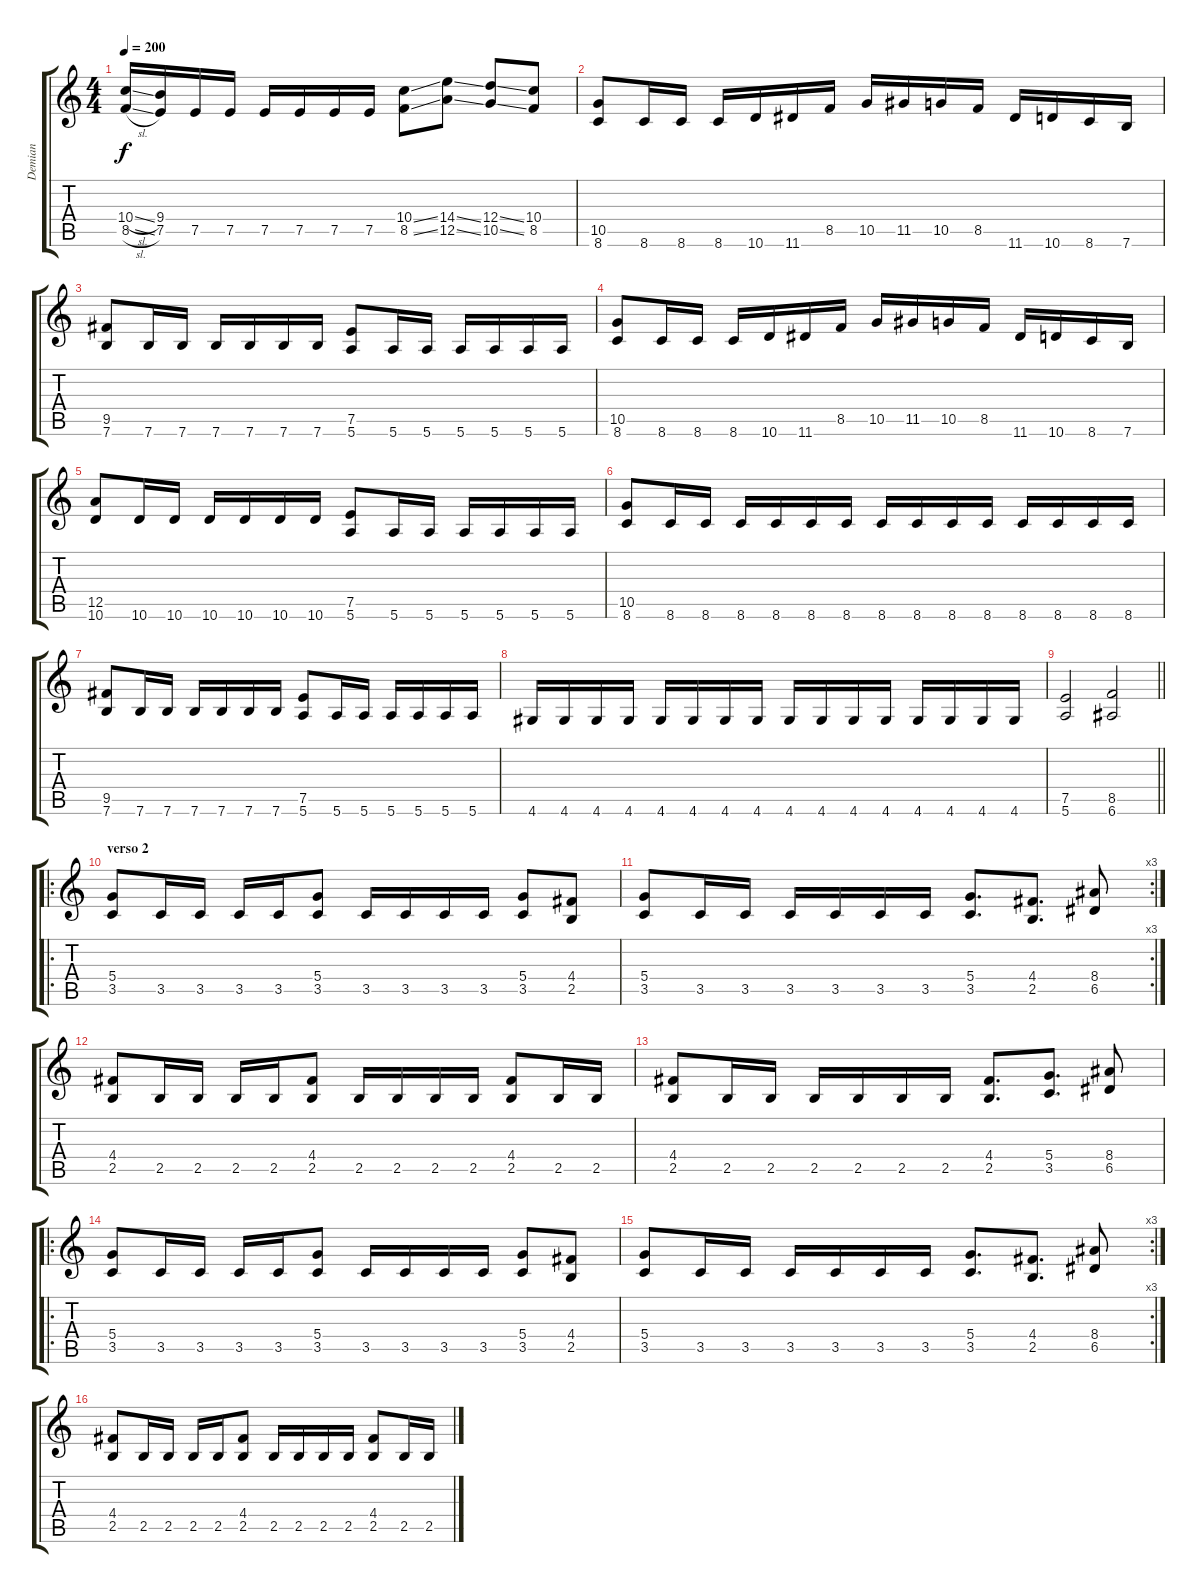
\track ("Demian" "Demian") {instrument distortionguitar}
\staff {score tabs}
\tuning (E4 B3 G3 D3 A2 E2) {hide}
\ts (4 4)
\tempo 200
\clef g2
\ks c
(10.4{sl} 8.5{sl}).16{dy f} (9.4 7.5).16 7.5.16 7.5.16 7.5.16 7.5.16 7.5.16 7.5.16 (10.4{ss} 8.5{ss}).8 (14.4{ss} 12.5{ss}).8 (12.4{ss} 10.5{ss}).8 (10.4 8.5).8 |
(10.5 8.6).8 8.6.16 8.6.16 8.6.16 10.6.16 11.6.16 8.5.16 10.5.16 11.5.16 10.5.16 8.5.16 11.6.16 10.6.16 8.6.16 7.6.16 |
(9.5 7.6).8 7.6.16 7.6.16 7.6.16 7.6.16 7.6.16 7.6.16 (7.5 5.6).8 5.6.16 5.6.16 5.6.16 5.6.16 5.6.16 5.6.16 |
(10.5 8.6).8 8.6.16 8.6.16 8.6.16 10.6.16 11.6.16 8.5.16 10.5.16 11.5.16 10.5.16 8.5.16 11.6.16 10.6.16 8.6.16 7.6.16 |
(12.5 10.6).8 10.6.16 10.6.16 10.6.16 10.6.16 10.6.16 10.6.16 (7.5 5.6).8 5.6.16 5.6.16 5.6.16 5.6.16 5.6.16 5.6.16 |
(10.5 8.6).8 8.6.16 8.6.16 8.6.16 8.6.16 8.6.16 8.6.16 8.6.16 8.6.16 8.6.16 8.6.16 8.6.16 8.6.16 8.6.16 8.6.16 |
(9.5 7.6).8 7.6.16 7.6.16 7.6.16 7.6.16 7.6.16 7.6.16 (7.5 5.6).8 5.6.16 5.6.16 5.6.16 5.6.16 5.6.16 5.6.16 |
4.6.16 4.6.16 4.6.16 4.6.16 4.6.16 4.6.16 4.6.16 4.6.16 4.6.16 4.6.16 4.6.16 4.6.16 4.6.16 4.6.16 4.6.16 4.6.16 |
\barLineRight lightlight
(7.5 5.6).2 (8.5 6.6).2 |
\ro
\section ("" "verso 2")
(5.4 3.5).8 3.5.16 3.5.16 3.5.16 3.5.16 (5.4 3.5).8 3.5.16 3.5.16 3.5.16 3.5.16 (5.4 3.5).8 (4.4 2.5).8 |
\rc 3
(5.4 3.5).8 3.5.16 3.5.16 3.5.16 3.5.16 3.5.16 3.5.16 (5.4 3.5).8{d} (4.4 2.5).8{d} (8.4 6.5).8 |
(4.4 2.5).8 2.5.16 2.5.16 2.5.16 2.5.16 (4.4 2.5).8 2.5.16 2.5.16 2.5.16 2.5.16 (4.4 2.5).8 2.5.16 2.5.16 |
(4.4 2.5).8 2.5.16 2.5.16 2.5.16 2.5.16 2.5.16 2.5.16 (4.4 2.5).8{d} (5.4 3.5).8{d} (8.4 6.5).8 |
\ro
(5.4 3.5).8 3.5.16 3.5.16 3.5.16 3.5.16 (5.4 3.5).8 3.5.16 3.5.16 3.5.16 3.5.16 (5.4 3.5).8 (4.4 2.5).8 |
\rc 3
(5.4 3.5).8 3.5.16 3.5.16 3.5.16 3.5.16 3.5.16 3.5.16 (5.4 3.5).8{d} (4.4 2.5).8{d} (8.4 6.5).8 |
(4.4 2.5).8 2.5.16 2.5.16 2.5.16 2.5.16 (4.4 2.5).8 2.5.16 2.5.16 2.5.16 2.5.16 (4.4 2.5).8 2.5.16 2.5.16
